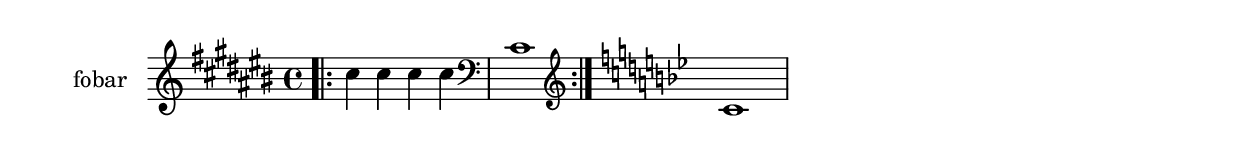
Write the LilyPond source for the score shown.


\version "2.17.5"
\header {

  texidoc = "Distances between prefatory items (e.g. clef, bar,
etc.)  are determined by engraving standards.  These distances depend
on which items are combined.  Mid-line, the order for clefs and
bar lines is different from the start of line.
"

}

\layout  {
  ragged-right = ##t
}

\relative c'' {
  \set Staff.instrumentName = "fobar"
  \bar ".|:-||"
  \key cis \major
  cis4 cis4 cis4 cis4 \clef bass  cis,1
  \clef treble
  \bar ":|."
  \key g \minor
  c1
}



